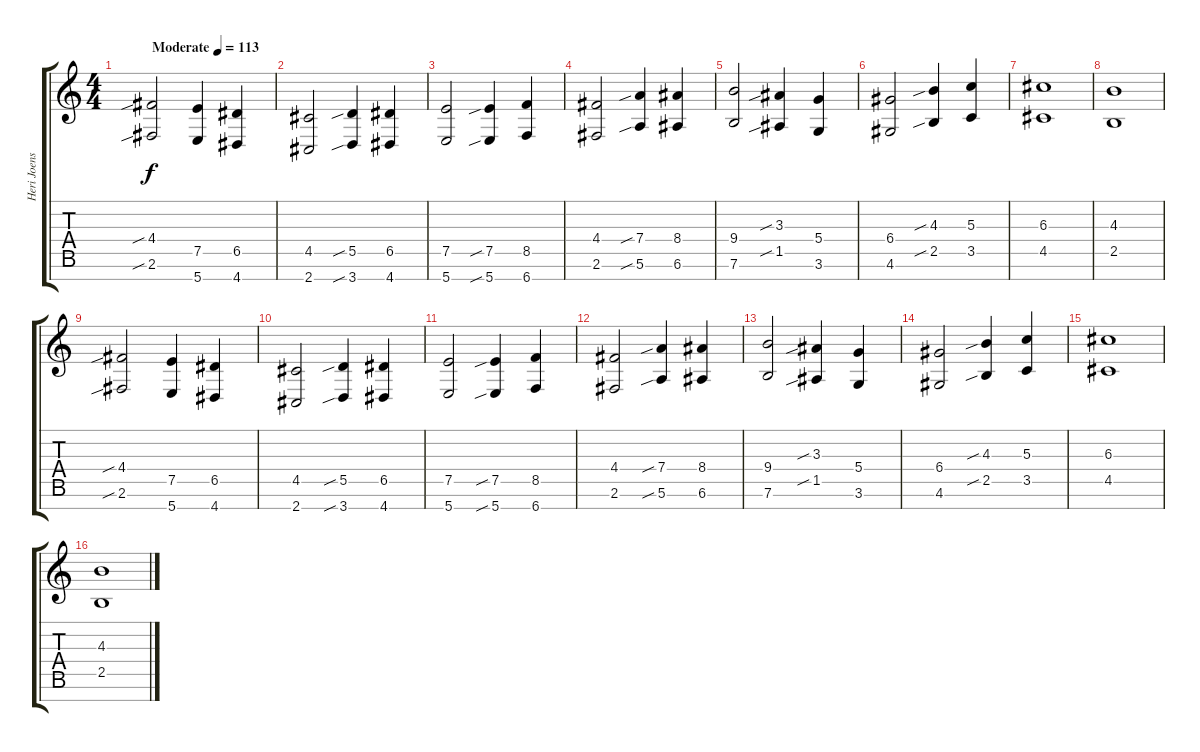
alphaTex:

\track ("Heri Joensen 2" "Heri Joens") {instrument distortionguitar}
\staff {score tabs}
\tuning (E4 B3 G3 D3 A2 E2 B1) {hide}
\ts (4 4)
\tempo (113 "Moderate")
\clef g2
\ks c
(4.4{sib} 2.6{sib}).2{dy f instrument distortionguitar} (7.5 5.7).4 (6.5 4.7).4 |
(4.5 2.7).2 (5.5{sib} 3.7{sib}).4 (6.5 4.7).4 |
(7.5 5.7).2 (7.5{sib} 5.7{sib}).4 (8.5 6.7).4 |
(4.4 2.6).2 (7.4{sib} 5.6{sib}).4 (8.4 6.6).4 |
(9.4 7.6).2 (3.3{sib} 1.5{sib}).4 (5.4 3.6).4 |
(6.4 4.6).2 (4.3{sib} 2.5{sib}).4 (5.3 3.5).4 |
(6.3 4.5).1 |
(4.3 2.5).1 |
(4.4{sib} 2.6{sib}).2 (7.5 5.7).4 (6.5 4.7).4 |
(4.5 2.7).2 (5.5{sib} 3.7{sib}).4 (6.5 4.7).4 |
(7.5 5.7).2 (7.5{sib} 5.7{sib}).4 (8.5 6.7).4 |
(4.4 2.6).2 (7.4{sib} 5.6{sib}).4 (8.4 6.6).4 |
(9.4 7.6).2 (3.3{sib} 1.5{sib}).4 (5.4 3.6).4 |
(6.4 4.6).2 (4.3{sib} 2.5{sib}).4 (5.3 3.5).4 |
(6.3 4.5).1 |
(4.3 2.5).1
